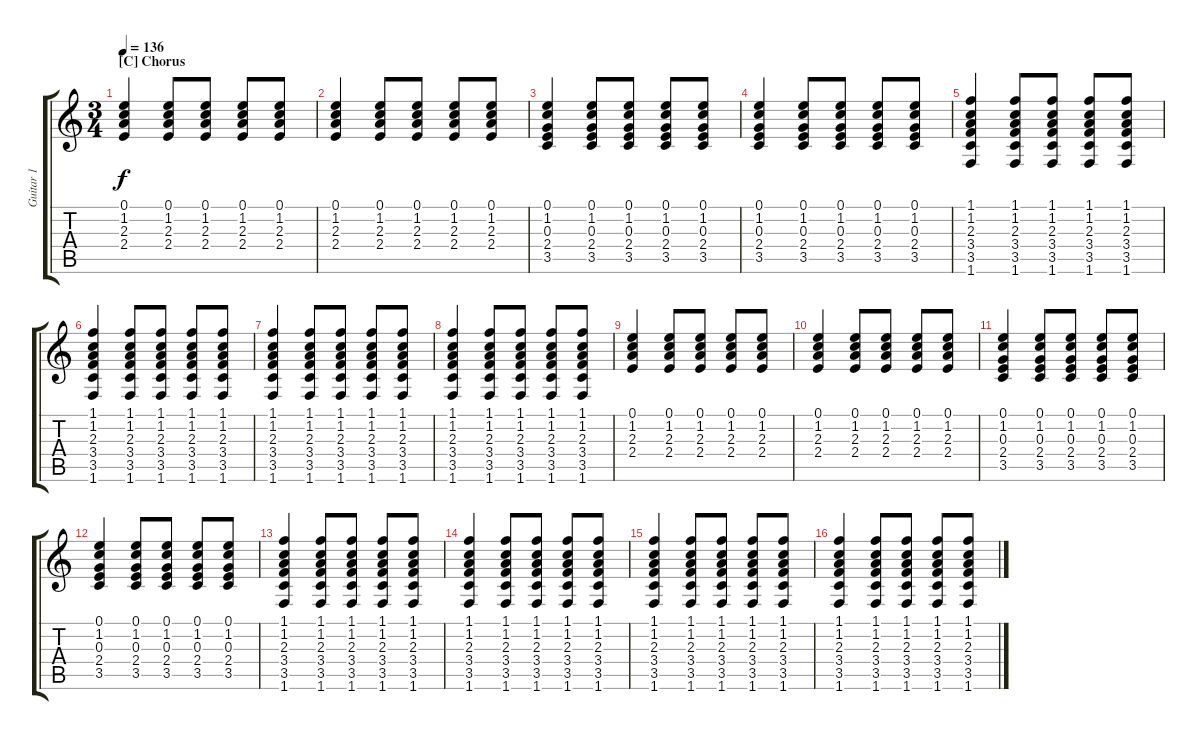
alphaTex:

\track ("Guitar 1" "Guitar 1") {instrument acousticguitarnylon}
\staff {score tabs}
\tuning (E4 B3 G3 D3 A2 E2) {hide}
\ts (3 4)
\section ("" "[C] Chorus")
\tempo 136
\clef g2
\ks aminor
(0.1 1.2 2.3 2.4).4{dy f} (0.1 1.2 2.3 2.4).8 (0.1 1.2 2.3 2.4).8 (0.1 1.2 2.3 2.4).8 (0.1 1.2 2.3 2.4).8 |
(0.1 1.2 2.3 2.4).4 (0.1 1.2 2.3 2.4).8 (0.1 1.2 2.3 2.4).8 (0.1 1.2 2.3 2.4).8 (0.1 1.2 2.3 2.4).8 |
(0.1 1.2 0.3 2.4 3.5).4 (0.1 1.2 0.3 2.4 3.5).8 (0.1 1.2 0.3 2.4 3.5).8 (0.1 1.2 0.3 2.4 3.5).8 (0.1 1.2 0.3 2.4 3.5).8 |
(0.1 1.2 0.3 2.4 3.5).4 (0.1 1.2 0.3 2.4 3.5).8 (0.1 1.2 0.3 2.4 3.5).8 (0.1 1.2 0.3 2.4 3.5).8 (0.1 1.2 0.3 2.4 3.5).8 |
(1.1 1.2 2.3 3.4 3.5 1.6).4 (1.1 1.2 2.3 3.4 3.5 1.6).8 (1.1 1.2 2.3 3.4 3.5 1.6).8 (1.1 1.2 2.3 3.4 3.5 1.6).8 (1.1 1.2 2.3 3.4 3.5 1.6).8 |
(1.1 1.2 2.3 3.4 3.5 1.6).4 (1.1 1.2 2.3 3.4 3.5 1.6).8 (1.1 1.2 2.3 3.4 3.5 1.6).8 (1.1 1.2 2.3 3.4 3.5 1.6).8 (1.1 1.2 2.3 3.4 3.5 1.6).8 |
(1.1 1.2 2.3 3.4 3.5 1.6).4 (1.1 1.2 2.3 3.4 3.5 1.6).8 (1.1 1.2 2.3 3.4 3.5 1.6).8 (1.1 1.2 2.3 3.4 3.5 1.6).8 (1.1 1.2 2.3 3.4 3.5 1.6).8 |
(1.1 1.2 2.3 3.4 3.5 1.6).4 (1.1 1.2 2.3 3.4 3.5 1.6).8 (1.1 1.2 2.3 3.4 3.5 1.6).8 (1.1 1.2 2.3 3.4 3.5 1.6).8 (1.1 1.2 2.3 3.4 3.5 1.6).8 |
(0.1 1.2 2.3 2.4).4 (0.1 1.2 2.3 2.4).8 (0.1 1.2 2.3 2.4).8 (0.1 1.2 2.3 2.4).8 (0.1 1.2 2.3 2.4).8 |
(0.1 1.2 2.3 2.4).4 (0.1 1.2 2.3 2.4).8 (0.1 1.2 2.3 2.4).8 (0.1 1.2 2.3 2.4).8 (0.1 1.2 2.3 2.4).8 |
(0.1 1.2 0.3 2.4 3.5).4 (0.1 1.2 0.3 2.4 3.5).8 (0.1 1.2 0.3 2.4 3.5).8 (0.1 1.2 0.3 2.4 3.5).8 (0.1 1.2 0.3 2.4 3.5).8 |
(0.1 1.2 0.3 2.4 3.5).4 (0.1 1.2 0.3 2.4 3.5).8 (0.1 1.2 0.3 2.4 3.5).8 (0.1 1.2 0.3 2.4 3.5).8 (0.1 1.2 0.3 2.4 3.5).8 |
(1.1 1.2 2.3 3.4 3.5 1.6).4 (1.1 1.2 2.3 3.4 3.5 1.6).8 (1.1 1.2 2.3 3.4 3.5 1.6).8 (1.1 1.2 2.3 3.4 3.5 1.6).8 (1.1 1.2 2.3 3.4 3.5 1.6).8 |
(1.1 1.2 2.3 3.4 3.5 1.6).4 (1.1 1.2 2.3 3.4 3.5 1.6).8 (1.1 1.2 2.3 3.4 3.5 1.6).8 (1.1 1.2 2.3 3.4 3.5 1.6).8 (1.1 1.2 2.3 3.4 3.5 1.6).8 |
(1.1 1.2 2.3 3.4 3.5 1.6).4 (1.1 1.2 2.3 3.4 3.5 1.6).8 (1.1 1.2 2.3 3.4 3.5 1.6).8 (1.1 1.2 2.3 3.4 3.5 1.6).8 (1.1 1.2 2.3 3.4 3.5 1.6).8 |
(1.1 1.2 2.3 3.4 3.5 1.6).4 (1.1 1.2 2.3 3.4 3.5 1.6).8 (1.1 1.2 2.3 3.4 3.5 1.6).8 (1.1 1.2 2.3 3.4 3.5 1.6).8 (1.1 1.2 2.3 3.4 3.5 1.6).8
